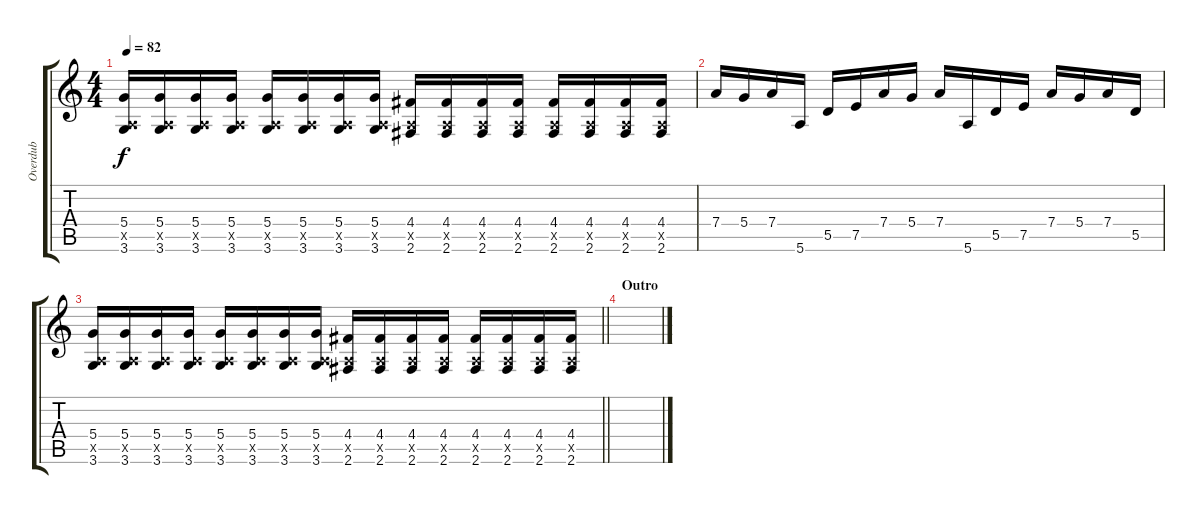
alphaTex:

\track ("Overdub" "Overdub") {instrument overdrivenguitar}
\staff {score tabs}
\tuning (E4 B3 G3 D3 A2 E2) {hide}
\ts (4 4)
\tempo 82
\clef g2
\ks c
(5.4 0.5{x} 3.6).16{dy f} (5.4 0.5{x} 3.6).16 (5.4 0.5{x} 3.6).16 (5.4 0.5{x} 3.6).16 (5.4 0.5{x} 3.6).16 (5.4 0.5{x} 3.6).16 (5.4 0.5{x} 3.6).16 (5.4 0.5{x} 3.6).16 (4.4 0.5{x} 2.6).16 (4.4 0.5{x} 2.6).16 (4.4 0.5{x} 2.6).16 (4.4 0.5{x} 2.6).16 (4.4 0.5{x} 2.6).16 (4.4 0.5{x} 2.6).16 (4.4 0.5{x} 2.6).16 (4.4 0.5{x} 2.6).16 |
7.4.16 5.4.16 7.4.16 5.6.16 5.5.16 7.5.16 7.4.16 5.4.16 7.4.16 5.6.16 5.5.16 7.5.16 7.4.16 5.4.16 7.4.16 5.5.16 |
\barLineRight lightlight
(5.4 0.5{x} 3.6).16 (5.4 0.5{x} 3.6).16 (5.4 0.5{x} 3.6).16 (5.4 0.5{x} 3.6).16 (5.4 0.5{x} 3.6).16 (5.4 0.5{x} 3.6).16 (5.4 0.5{x} 3.6).16 (5.4 0.5{x} 3.6).16 (4.4 0.5{x} 2.6).16 (4.4 0.5{x} 2.6).16 (4.4 0.5{x} 2.6).16 (4.4 0.5{x} 2.6).16 (4.4 0.5{x} 2.6).16 (4.4 0.5{x} 2.6).16 (4.4 0.5{x} 2.6).16 (4.4 0.5{x} 2.6).16 |
\section ("" "Outro")
